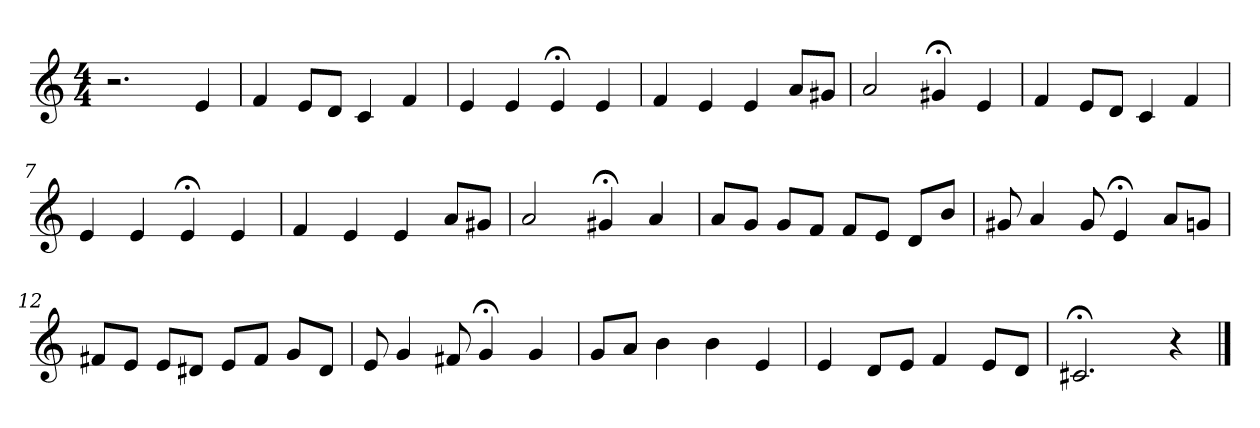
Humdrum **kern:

**kern
*part1
*staff1
*clefG2
*k[]
*C:
*M4/4
=1
2.r
4e
=2
4f
8e/L
8d/J
4c
4f
=3
4e
4e
4e;<
4e
=4
4f
4e
4e
8a/L
8g#X/J
=5
2a
4g#X;<
4e
=6
4f
8e/L
8d/J
4c
4f
=7
4e
4e
4e;<
4e
=8
4f
4e
4e
8a/L
8g#X/J
=9
2a
4g#X;<
4a
=10
8a/L
8g/J
8g/L
8f/J
8f/L
8e/J
8d/L
8b/J
=11
8g#X
4a
8g#
4e;<
8a/L
8gn/J
=12
8f#X/L
8e/J
8e/L
8d#X/J
8e/L
8f#/J
8g/L
8d#/J
=13
8e
4g
8f#X
4g;<
4g
=14
8g/L
8a/J
4b
4b
4e
=15
4e
8d/L
8e/J
4f
8e/L
8d/J
=16
2.c#X;<
4r
==
*-
